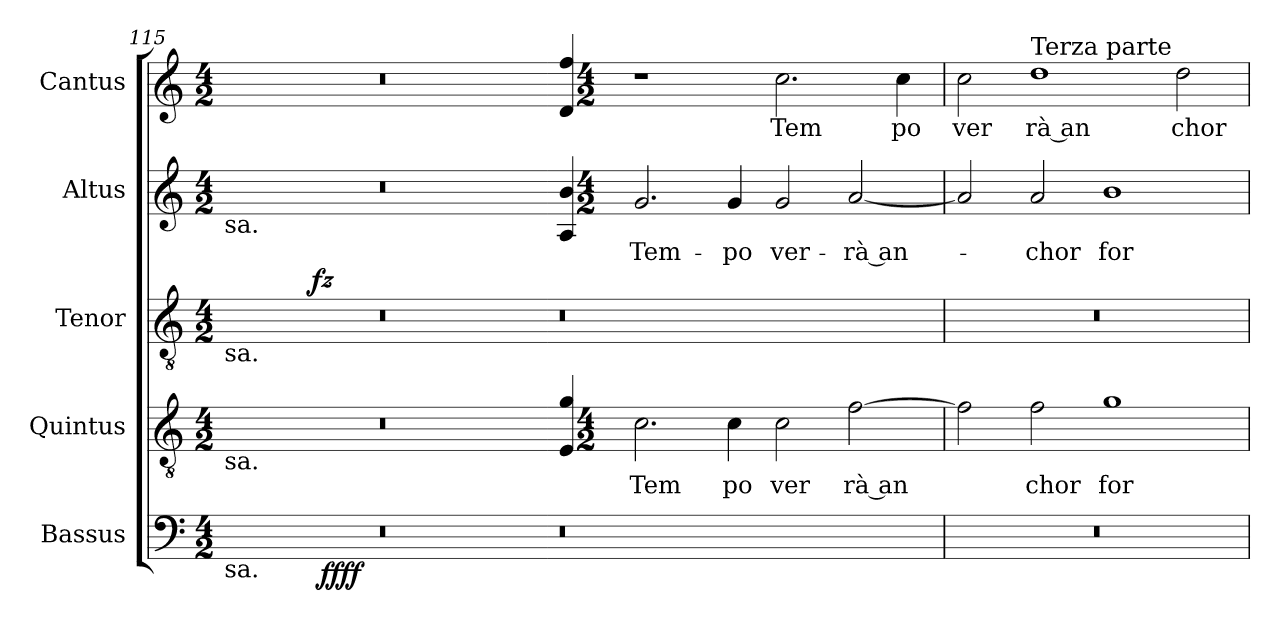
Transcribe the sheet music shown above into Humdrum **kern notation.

**kern	**dynam	**kern	**text	**kern	**dynam	**kern	**text	**kern	**text
*part5	*part5	*part4	*part4	*part3	*part3	*part2	*part2	*part1	*part1
*staff5	*staff5	*staff4	*staff4	*staff3	*staff3	*staff2	*staff2	*staff1	*staff1
*I"Bassus	*	*I"Quintus	*	*I"Tenor	*	*I"Altus	*	*I"Cantus	*
*I'Bassus	*	*I'Quintus	*	*I'Tenor	*	*I'Altus	*	*I'Cantus	*
*clefF4	*	*clefGv2	*	*clefGv2	*	*clefG2	*	*clefG2	*
*M4/2	*	*M4/2	*	*M4/2	*	*M4/2	*	*M4/2	*
=115	=115	=115	=115	=115	=115	=115	=115	=115	=115
*^	*	*	*	*^	*	*	*	*	*
!	!	!	!	!	!	!	!	!LO:TX:b:t=sa.	!	!	!
!	!	!	!	!	!LO:TX:b:t=sa.	!	!	!	!	!	!
!	!	!	!LO:TX:b:t=sa.	!	!	!	!	!	!	!	!
!LO:TX:b:t=sa.	!	!	!	!	!	!	!	!	!	!	!
0r	4ryy	.	0r	.	0r	4ryy	.	0r	.	0r	.
.	8ryy	.	.	.	.	8ryy	.	.	.	.	.
.	32ryy	.	.	.	.	64ryy	.	.	.	.	.
!	!	!	!	!	!	!	!LO:DY:a	!	!	!	!
.	.	.	.	.	.	1ryy	fz	.	.	.	.
!	!	!LO:DY:b	!	!	!	!	!	!	!	!	!
.	1ryy	ffff	.	.	.	.	.	.	.	.	.
.	.	.	.	.	.	2ryy	.	.	.	.	.
.	2ryy	.	.	.	.	.	.	.	.	.	.
.	.	.	.	.	.	16..ryy	.	.	.	.	.
.	16.ryy	.	.	.	.	.	.	.	.	.	.
*v	*v	*	*	*	*v	*v	*	*	*	*	*
!!LO:LB:g=z
=116	=116	=116	=116	=116	=116	=116!	=116	=116	=116
0r	.	4g/ 4E/	.	0r	.	4b/ 4A/	.	4ff/ 4d/	.
*	*	*M4/2	*	*	*	*M4/2	*	*M4/2	*
!	!	!	!LO:LY:b:cj	!	!	!	!LO:LY:b:cj	!	!
.	.	2.c\	Tem	.	.	2.g/	Tem-	1r	.
!	!	!	!LO:LY:b:cj	!	!	!	!LO:LY:b:cj	!	!
.	.	4c\	po	.	.	4g/	-po	.	.
!	!	!	!LO:LY:b:cj	!	!	!	!LO:LY:b:cj	!	!LO:LY:b:cj
.	.	2c\	ver	.	.	2g/	ver-	2.cc\	Tem
!	!	!	!LO:LY:b:cj	!	!	!	!LO:LY:b:cj	!	!
.	.	[>2f\	rà an	.	.	[<2a/	-rà an-	.	.
!	!	!	!	!	!	!	!	!	!LO:LY:b:cj
4ryy	.	.	.	4ryy	.	.	.	4cc\	po
=117	=117	=117	=117	=117	=117	=117	=117	=117	=117
!	!	!	!	!	!	!	!	!	!LO:LY:b:cj
0r	.	2f\]	.	0r	.	2a/]	.	2cc\	ver
!	!	!	!	!	!	!	!	!LO:TX:a:t=Terza parte	!
!	!	!	!LO:LY:b:cj	!	!	!	!LO:LY:b:cj	!	!LO:LY:b:rj
.	.	2f\	chor	.	.	2a/	-chor	1dd	rà an
!	!	!	!LO:LY:b:cj	!	!	!	!LO:LY:b:cj	!	!
.	.	1g	for	.	.	1b	for-	.	.
!	!	!	!	!	!	!	!	!	!LO:LY:b:cj
.	.	.	.	.	.	.	.	2dd\	chor
=	=	=	=	=	=	=	=	=	=
*-	*-	*-	*-	*-	*-	*-	*-	*-	*-
